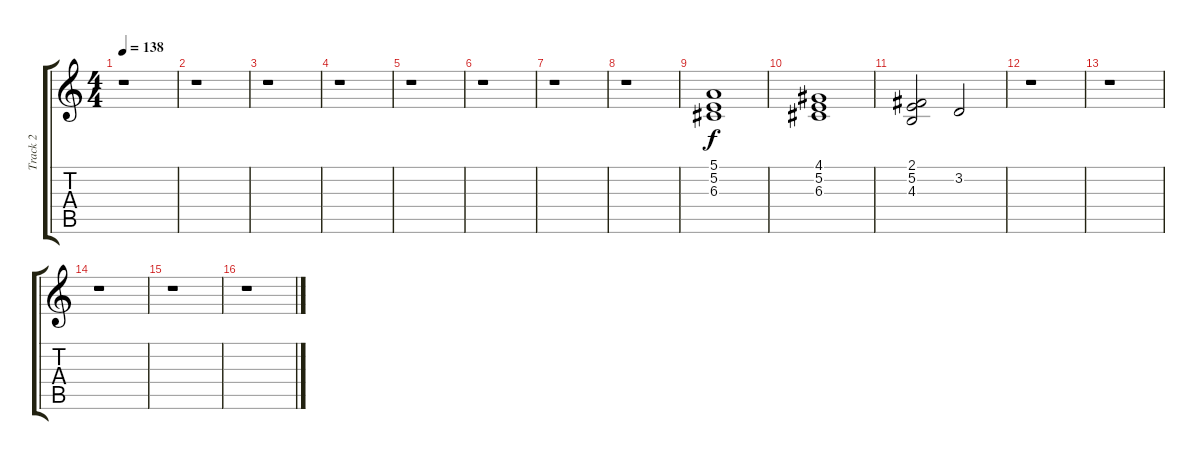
\track ("Track 2" "Track 2") {instrument choiraahs}
\staff {score tabs}
\tuning (E4 B3 G3 D3 A2 E2) {hide}
\ts (4 4)
\tempo 138
\clef g2
\ks c
r.1{dy f} |
r.1 |
r.1 |
r.1 |
r.1 |
r.1 |
r.1 |
r.1 |
(5.1 5.2 6.3).1 |
(4.1 5.2 6.3).1 |
(2.1 5.2 4.3).2 3.2.2 |
r.1 |
r.1 |
r.1 |
r.1 |
r.1
